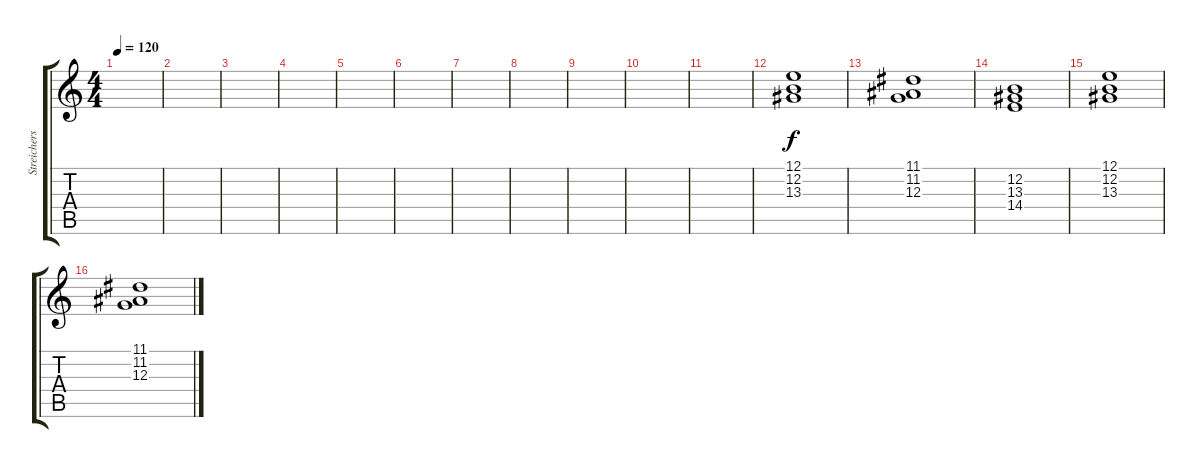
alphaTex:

\track ("Streichers" "Streichers") {instrument stringensemble1}
\staff {score tabs}
\tuning (E4 B3 G3 D3 A2 E2) {hide}
\ts (4 4)
\tempo 120
\clef g2
\ks c
|
|
|
|
|
|
|
|
|
|
|
(12.1 12.2 13.3).1 |
(11.1 11.2 12.3).1 |
(12.2 13.3 14.4).1 |
(12.1 12.2 13.3).1 |
(11.1 11.2 12.3).1
